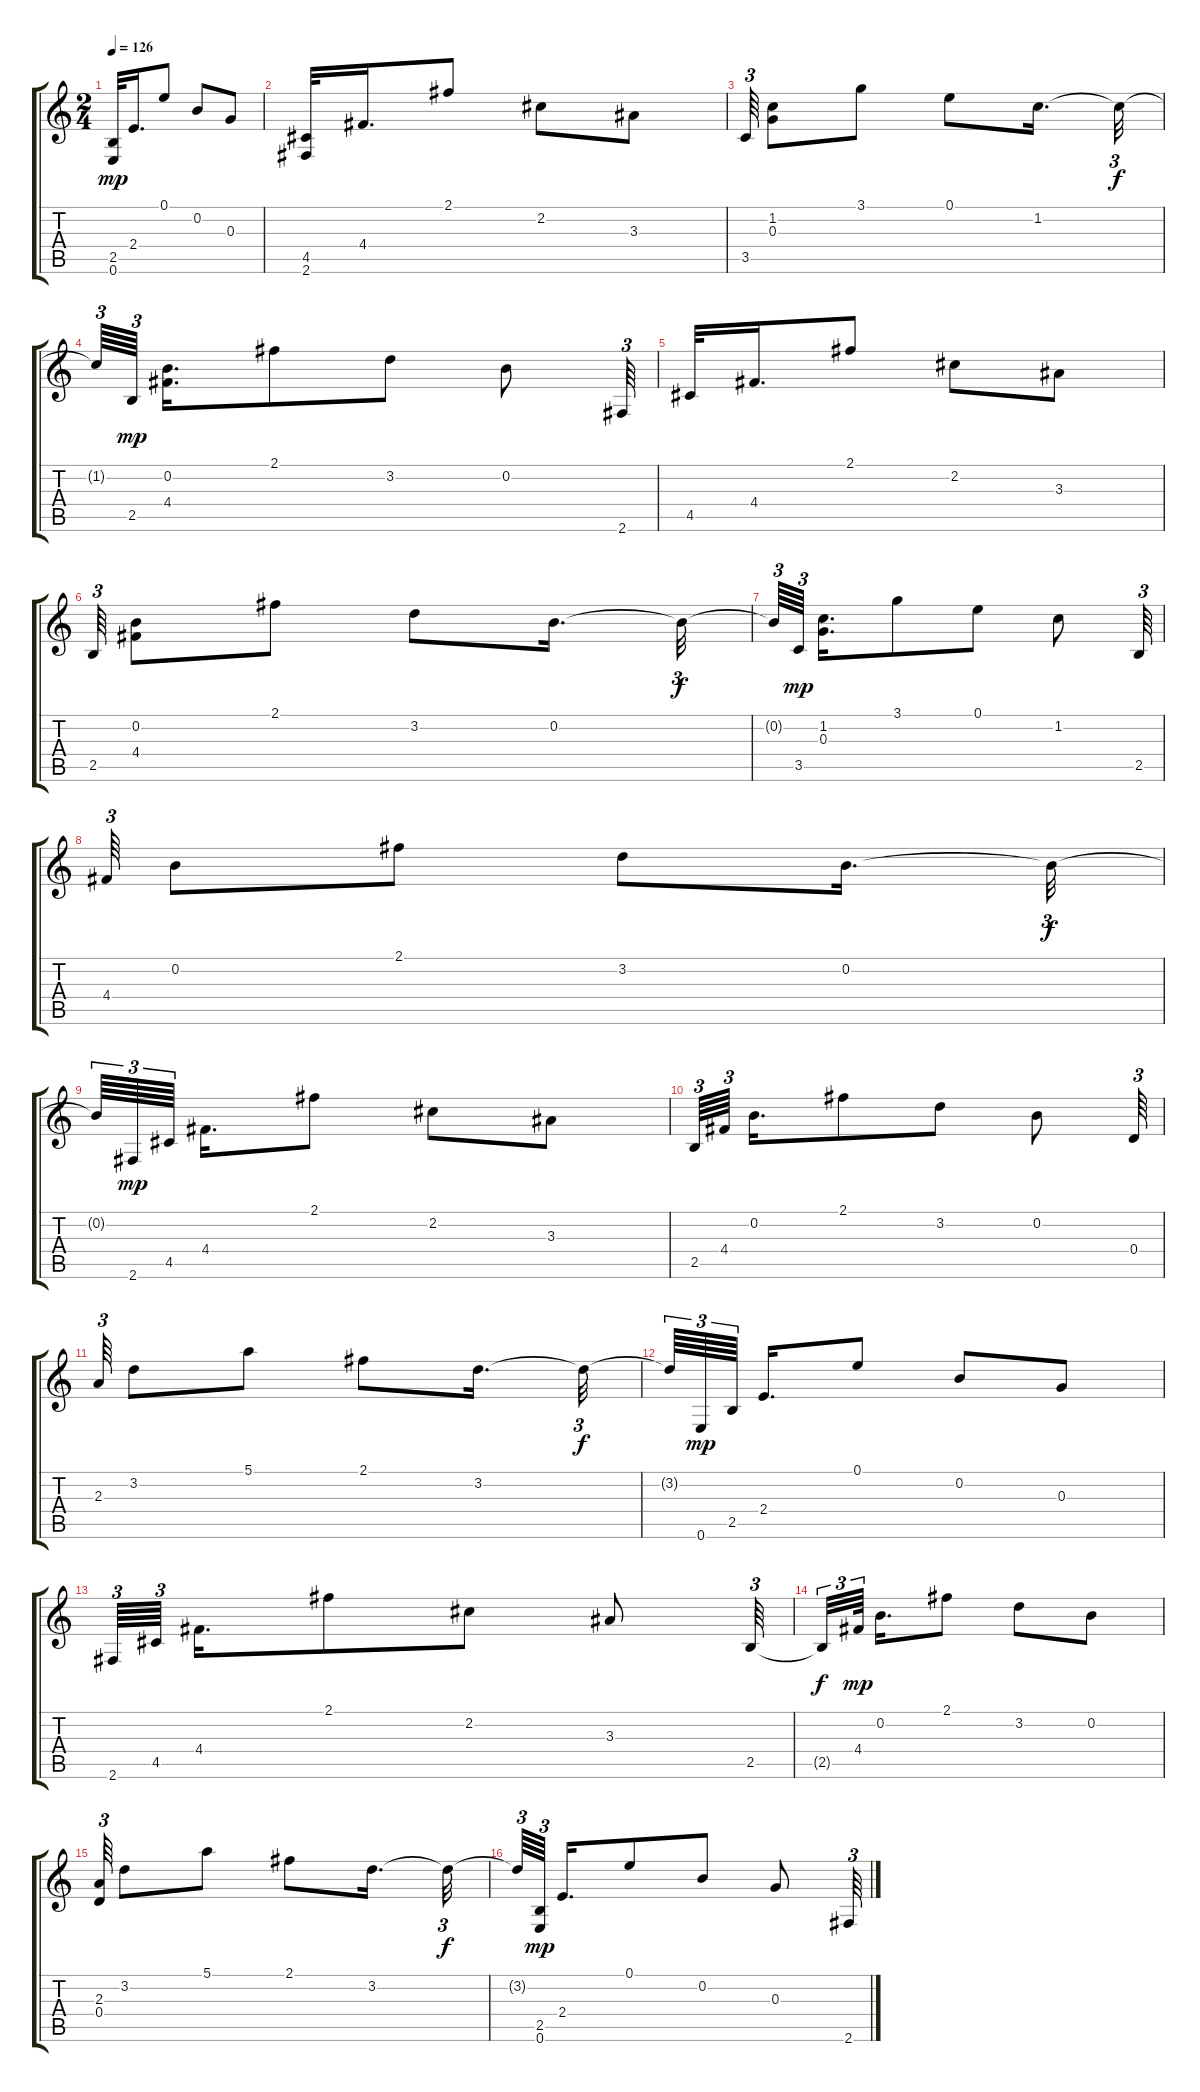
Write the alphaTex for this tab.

\track "" {instrument acousticguitarsteel}
\staff {score tabs}
\tuning (E4 B3 G3 D3 A2 E2) {hide}
\ts (2 4)
\tempo 126
\clef g2
\ks c
(2.5 0.6).32{dy mp} 2.4.16{d} 0.1.8 0.2.8 0.3.8 |
(4.5 2.6).32 4.4.16{d} 2.1.8 2.2.8 3.3.8 |
3.5.64{tu (3 2)} (1.2 0.3).8 3.1.8 0.1.8 1.2.16{d} 1.2{t}.32{tu (3 2) dy f} |
1.2{t}.64{tu (3 2)} 2.5.64{tu (3 2) dy mp beam splitsecondary} (0.2 4.4).16{d} 2.1.8 3.2.8 0.2.8 2.6.64{tu (3 2)} |
4.5.32 4.4.16{d} 2.1.8 2.2.8 3.3.8 |
2.5.64{tu (3 2)} (0.2 4.4).8 2.1.8 3.2.8 0.2.16{d} 0.2{t}.32{tu (3 2) dy f} |
0.2{t}.64{tu (3 2)} 3.5.64{tu (3 2) dy mp beam splitsecondary} (1.2 0.3).16{d} 3.1.8 0.1.8 1.2.8 2.5.64{tu (3 2)} |
4.4.64{tu (3 2)} 0.2.8 2.1.8 3.2.8 0.2.16{d} 0.2{t}.32{tu (3 2) dy f} |
0.2{t}.64{tu (3 2)} 2.6.64{tu (3 2) dy mp} 4.5.64{tu (3 2) beam splitsecondary} 4.4.16{d} 2.1.8 2.2.8 3.3.8 |
2.5.64{tu (3 2)} 4.4.64{tu (3 2) beam splitsecondary} 0.2.16{d} 2.1.8 3.2.8 0.2.8 0.4.64{tu (3 2)} |
2.3.64{tu (3 2)} 3.2.8 5.1.8 2.1.8 3.2.16{d} 3.2{t}.32{tu (3 2) dy f} |
3.2{t}.64{tu (3 2)} 0.6.64{tu (3 2) dy mp} 2.5.64{tu (3 2) beam splitsecondary} 2.4.16{d} 0.1.8 0.2.8 0.3.8 |
2.6.64{tu (3 2)} 4.5.64{tu (3 2) beam splitsecondary} 4.4.16{d} 2.1.8 2.2.8 3.3.8 2.5.64{tu (3 2)} |
2.5{t}.32{tu (3 2) dy f} 4.4.64{tu (3 2) dy mp beam splitsecondary} 0.2.16{d} 2.1.8 3.2.8 0.2.8 |
(2.3 0.4).64{tu (3 2)} 3.2.8 5.1.8 2.1.8 3.2.16{d} 3.2{t}.32{tu (3 2) dy f} |
3.2{t}.64{tu (3 2)} (2.5 0.6).64{tu (3 2) dy mp beam splitsecondary} 2.4.16{d} 0.1.8 0.2.8 0.3.8 2.6.64{tu (3 2)}
